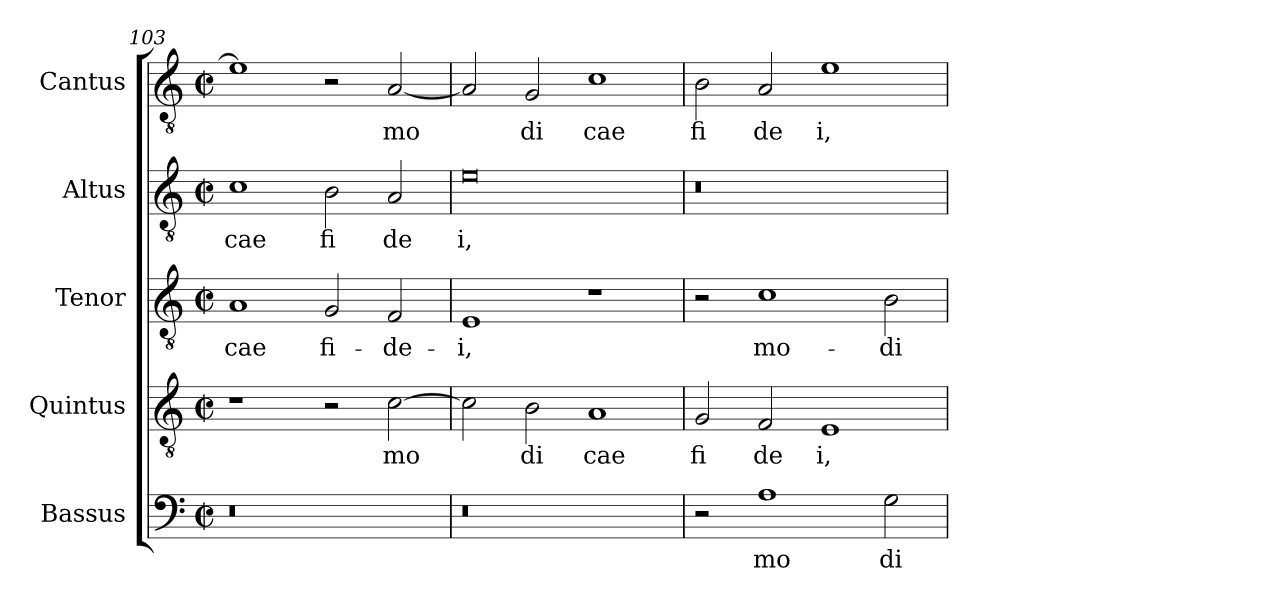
**kern	**text	**kern	**text	**kern	**text	**kern	**text	**kern	**text
*part5	*part5	*part4	*part4	*part3	*part3	*part2	*part2	*part1	*part1
*staff5	*staff5	*staff4	*staff4	*staff3	*staff3	*staff2	*staff2	*staff1	*staff1
*I"Bassus	*	*I"Quintus	*	*I"Tenor	*	*I"Altus	*	*I"Cantus	*
*clefF4	*	*clefGv2	*	*clefGv2	*	*clefGv2	*	*clefGv2	*
*M2/2	*	*M2/2	*	*M2/2	*	*M2/2	*	*M2/2	*
*met(c|)	*	*met(c|)	*	*met(c|)	*	*met(c|)	*	*met(c|)	*
=103	=103	=103	=103	=103	=103	=103	=103	=103	=103
!	!	!	!	!	!LO:LY:b:cj	!	!LO:LY:b:cj	!	!
0r	.	1r	.	1A	-cae	1c	cae	1e]	.
!	!	!	!	!	!LO:LY:b:cj	!	!LO:LY:b:cj	!	!
.	.	2r	.	2G/	fi-	2B\	fi	2r	.
!	!	!	!LO:LY:b	!	!LO:LY:b:cj	!	!LO:LY:b:cj	!	!LO:LY:b
.	.	[>2c\	mo	2F/	-de-	2A/	de	[<2A/	mo
=104	=104	=104	=104	=104	=104	=104	=104	=104	=104
!	!	!	!	!	!LO:LY:b:cj	!	!LO:LY:b:cj	!	!
0r	.	2c\]	.	1E	-i,	0e	i,	2A/]	.
!	!	!	!LO:LY:b:cj	!	!	!	!	!	!LO:LY:b:cj
.	.	2B\	di	.	.	.	.	2G/	di
!	!	!	!LO:LY:b:cj	!	!	!	!	!	!LO:LY:b:cj
.	.	1A	cae	1r	.	.	.	1c	cae
=105	=105	=105	=105	=105	=105	=105	=105	=105	=105
!	!	!	!LO:LY:b:cj	!	!	!	!	!	!LO:LY:b:cj
2r	.	2G/	fi	2r	.	0r	.	2B\	fi
!	!LO:LY:b:cj	!	!LO:LY:b:cj	!	!LO:LY:b:cj	!	!	!	!LO:LY:b:cj
1A	mo	2F/	de	1c	mo-	.	.	2A/	de
!	!	!	!LO:LY:b:cj	!	!	!	!	!	!LO:LY:b:cj
.	.	1E	i,	.	.	.	.	1e	i,
!	!LO:LY:b:cj	!	!	!	!LO:LY:b:cj	!	!	!	!
2G\	di	.	.	2B\	-di-	.	.	.	.
=	=	=	=	=	=	=	=	=	=
*-	*-	*-	*-	*-	*-	*-	*-	*-	*-
